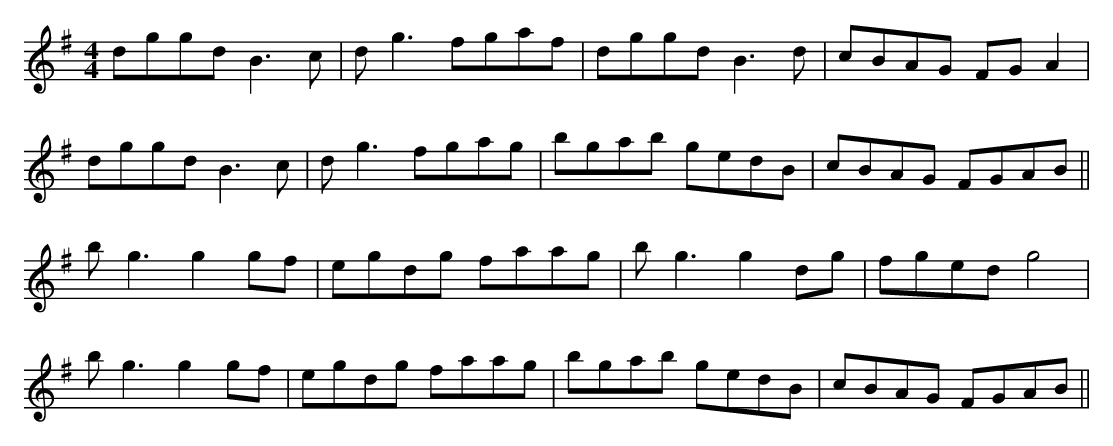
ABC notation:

X:1
M:4/4
K:G
dggd B3c|dg3 fgaf|dggd B3d|cBAG FGA2|
dggd B3c|dg3 fgag|bgab gedB|cBAG FGAB||
bg3 g2gf|egdg faag|bg3 g2dg|fged g4|
bg3 g2gf|egdg faag|bgab gedB|cBAG FGAB||
